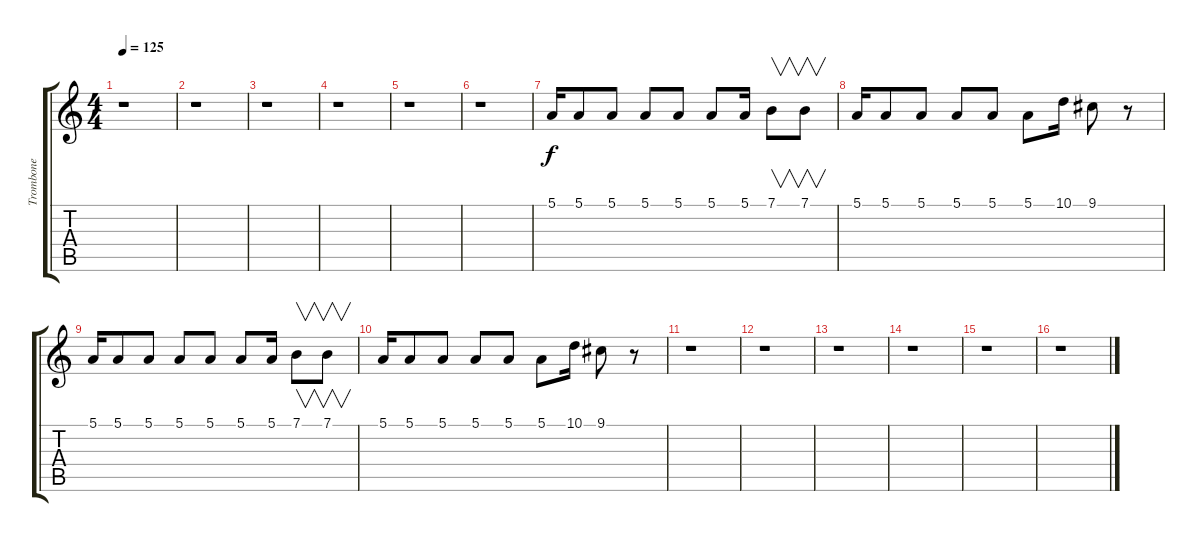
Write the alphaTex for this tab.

\track ("Trombone" "Trombone") {instrument trombone}
\staff {score tabs}
\tuning (E4 B3 G3 D3 A2 E2) {hide}
\ts (4 4)
\tempo 125
\clef g2
\ks c
r.1{dy f} |
r.1 |
r.1 |
r.1 |
r.1 |
r.1 |
5.1.16 5.1.8 5.1.8 5.1.8 5.1.8 5.1.8 5.1.16 7.1.8{v} 7.1.8{v} |
5.1.16 5.1.8 5.1.8 5.1.8 5.1.8 5.1.8 10.1.16 9.1.8 r.8 |
5.1.16 5.1.8 5.1.8 5.1.8 5.1.8 5.1.8 5.1.16 7.1.8{v} 7.1.8{v} |
5.1.16 5.1.8 5.1.8 5.1.8 5.1.8 5.1.8 10.1.16 9.1.8 r.8 |
r.1 |
r.1 |
r.1 |
r.1 |
r.1 |
r.1
